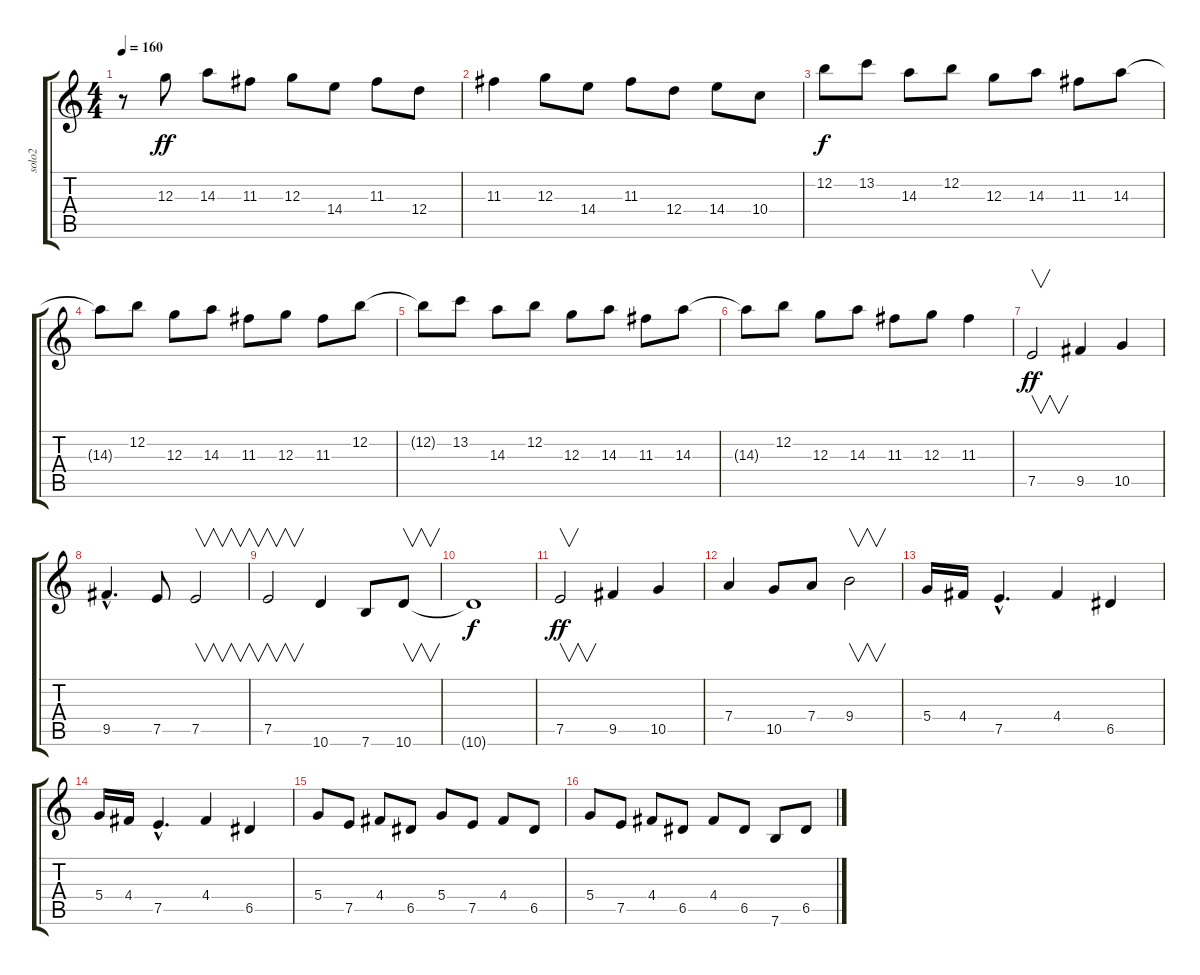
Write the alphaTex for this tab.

\track ("solo2" "solo2") {instrument distortionguitar}
\staff {score tabs}
\tuning (E4 B3 G3 D3 A2 E2) {hide}
\ts (4 4)
\tempo 160
\clef g2
\ks c
r.8{dy ff balance 3} 12.3.8 14.3.8 11.3.8 12.3.8 14.4.8 11.3.8 12.4.8 |
11.3.4 12.3.8 14.4.8 11.3.8 12.4.8 14.4.8 10.4.8 |
12.2.8{dy f balance 8} 13.2.8 14.3.8 12.2.8 12.3.8 14.3.8 11.3.8 14.3.8 |
14.3{t}.8 12.2.8 12.3.8 14.3.8 11.3.8 12.3.8 11.3.8 12.2.8 |
12.2{t}.8 13.2.8 14.3.8 12.2.8 12.3.8 14.3.8 11.3.8 14.3.8 |
14.3{t}.8 12.2.8 12.3.8 14.3.8 11.3.8 12.3.8 11.3.4 |
7.5.2{v dy ff} 9.5.4 10.5.4 |
9.5{hac}.4{d} 7.5.8 7.5.2{v} |
7.5.2{v} 10.6.4 7.6.8 10.6.8{v} |
10.6{t}.1{dy f} |
7.5.2{v dy ff} 9.5.4 10.5.4 |
7.4.4 10.5.8 7.4.8 9.4.2{v} |
5.4.16 4.4.16 7.5{hac}.4{d} 4.4.4 6.5.4 |
5.4.16 4.4.16 7.5{hac}.4{d} 4.4.4 6.5.4 |
5.4.8 7.5.8 4.4.8 6.5.8 5.4.8 7.5.8 4.4.8 6.5.8 |
5.4.8 7.5.8 4.4.8 6.5.8 4.4.8 6.5.8 7.6.8 6.5.8
